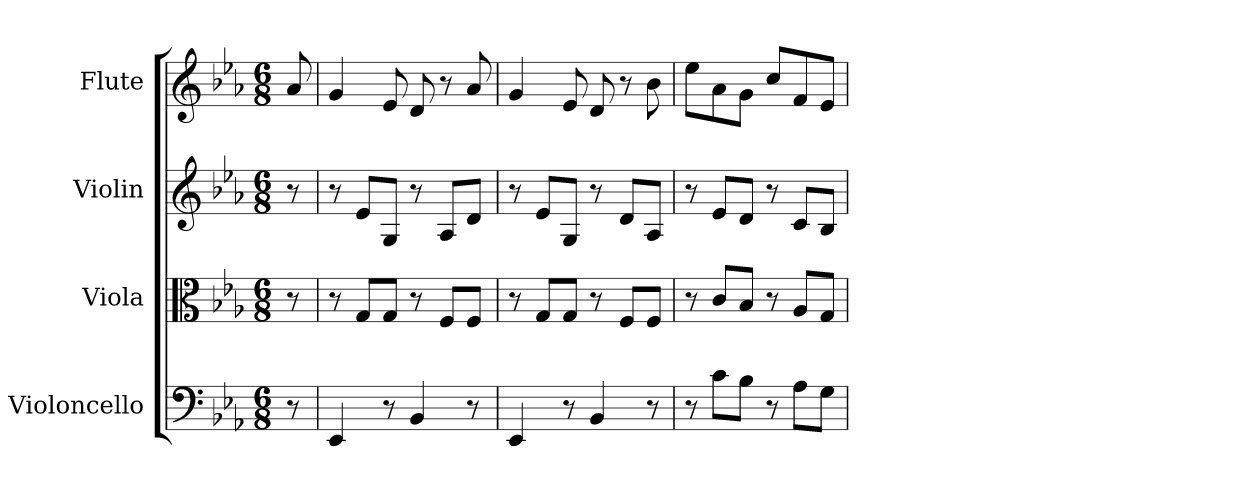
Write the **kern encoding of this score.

**kern	**kern	**kern	**kern
*part4	*part3	*part2	*part1
*staff4	*staff3	*staff2	*staff1
*I"Violoncello	*I"Viola	*I"Violin	*I"Flute
*I'Vc	*I'Vla	*I'Vln	*I'Fl
*clefF4	*clefC3	*	*
*k[b-e-a-]	*k[b-e-a-]	*k[b-e-a-]	*k[b-e-a-]
*E-:	*E-:	*E-:	*E-:
*M6/8	*M6/8	*M6/8	*M6/8
*MM126	*MM126	*MM126	*MM126
=	=	=	=
8r	8r	8r	8a-
=1	=1	=1	=1
4EE-	8r	8r	4g
.	8G/L	8e-L	.
8r	8G/J	8GJ	8e-
4BB-	8r	8r	8d
.	8F/L	8A-L	8r
8r	8F/J	8dJ	8a-
=2	=2	=2	=2
4EE-	8r	8r	4g
.	8G/L	8e-L	.
8r	8G/J	8GJ	8e-
4BB-	8r	8r	8d
.	8F/L	8dL	8r
8r	8F/J	8A-J	8b-
=3	=3	=3	=3
8r	8r	8r	8ee-L
8c\L	8c/L	8e-L	8a-
8B-\J	8B-/J	8dJ	8gJ
8r	8r	8r	8ccL
8A-\L	8A-/L	8cL	8f
8G\J	8G/J	8B-J	8e-J
=	=	=	=
*-	*-	*-	*-
